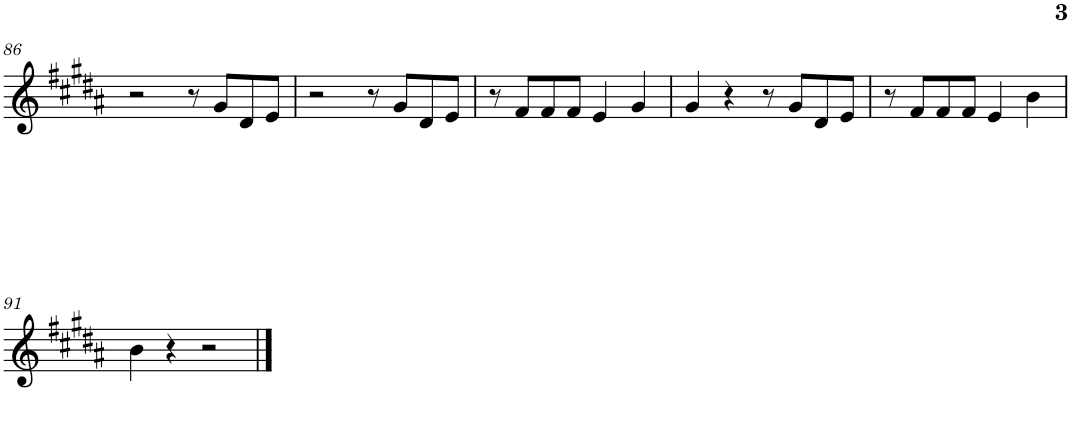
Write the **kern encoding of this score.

**kern
*part1
*staff1
*I"Piano
*I'Pno.
!!LO:PB:g=z
*clefG2
*k[f#c#g#d#a#]
*M4/4
=86
2r
8r
8g#/L
8d#/
8e/J
=87
2r
8r
8g#/L
8d#/
8e/J
=88
8r
8f#/L
8f#/
8f#/J
4e/
4g#/
=89
4g#/
4r
8r
8g#/L
8d#/
8e/J
=90
8r
8f#/L
8f#/
8f#/J
4e/
4b\
!!LO:LB:g=z
=91
4b\
4r
2r
==
*-
